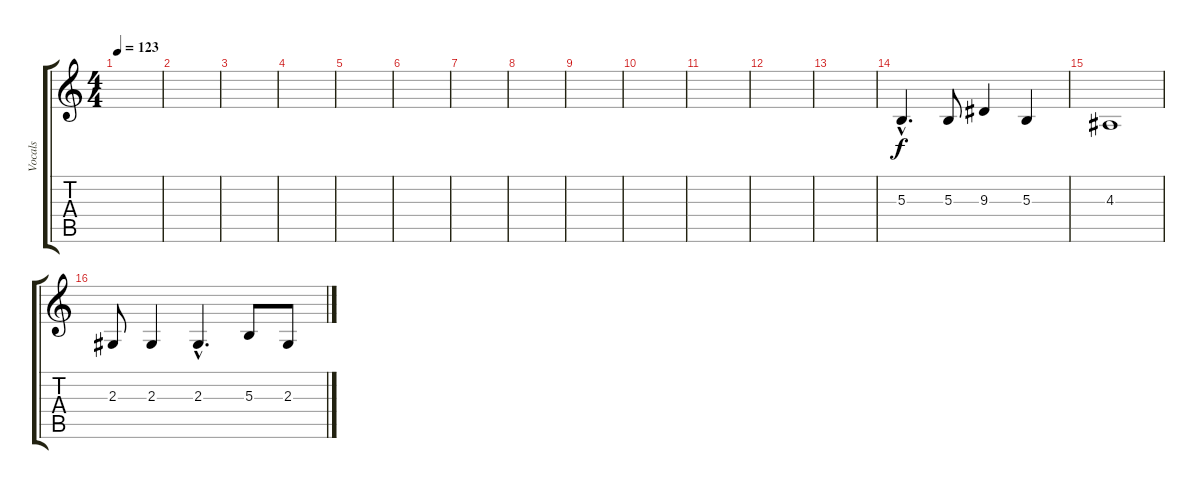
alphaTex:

\track ("Vocals" "Vocals") {instrument lead1square}
\staff {score tabs}
\tuning (Eb4 Bb3 Gb3 Db3 Ab2 Eb2) {hide}
\ts (4 4)
\tempo 123
\clef g2
\ks c
|
|
|
|
|
|
|
|
|
|
|
|
|
5.3{hac}.4{d} 5.3.8 9.3.4 5.3.4 |
4.3.1 |
2.3.8 2.3.4 2.3{hac}.4{d} 5.3.8 2.3.8
